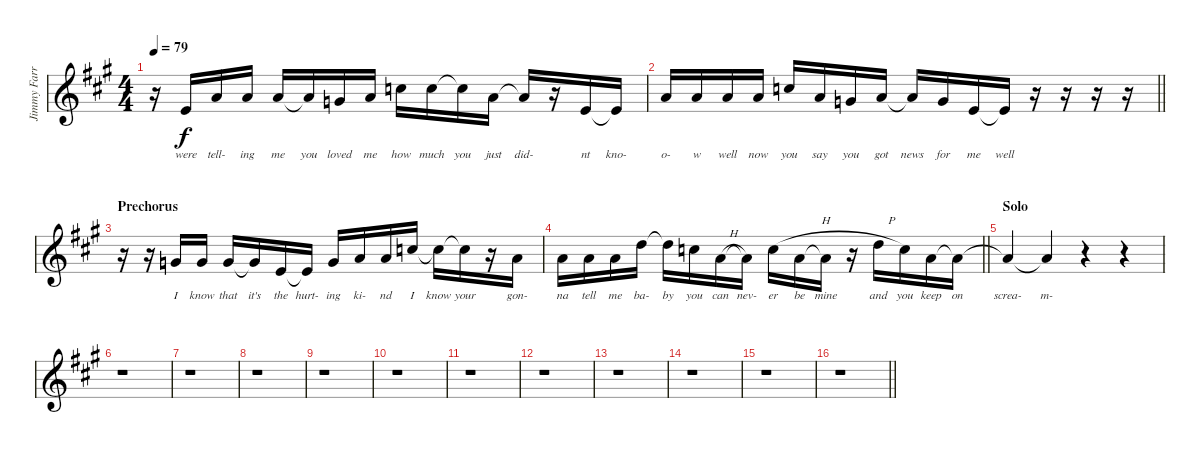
\track ("Jimmy Farrar /Joyce \"baby Jean\" Kennedy " "Jimmy Farr") {instrument lead2sawtooth}
\staff {score}
\tuning (E4 B3 G3 D3 A2 E2) {hide}
\ts (4 4)
\tempo 79
\clef g2
\ks a
r.16{dy f} 9.3.16{lyrics (0 "were") lyrics (1 "") lyrics (2 "") lyrics (3 "") lyrics (4 "")} 10.2.16{lyrics (0 "tell-") lyrics (1 "") lyrics (2 "") lyrics (3 "") lyrics (4 "")} 10.2.16{lyrics (0 "ing") lyrics (1 "") lyrics (2 "") lyrics (3 "") lyrics (4 "")} 10.2.16{lyrics (0 "me") lyrics (1 "") lyrics (2 "") lyrics (3 "") lyrics (4 "")} 10.2{t}.16{lyrics (0 "you") lyrics (1 "") lyrics (2 "") lyrics (3 "") lyrics (4 "")} 8.2.16{lyrics (0 "loved") lyrics (1 "") lyrics (2 "") lyrics (3 "") lyrics (4 "")} 10.2.16{lyrics (0 "me") lyrics (1 "") lyrics (2 "") lyrics (3 "") lyrics (4 "")} 8.1.16{lyrics (0 "how") lyrics (1 "") lyrics (2 "") lyrics (3 "") lyrics (4 "")} 8.1.16{lyrics (0 "much") lyrics (1 "") lyrics (2 "") lyrics (3 "") lyrics (4 "")} 8.1{t}.16{lyrics (0 "you") lyrics (1 "") lyrics (2 "") lyrics (3 "") lyrics (4 "")} 10.2.16{lyrics (0 "just") lyrics (1 "") lyrics (2 "") lyrics (3 "") lyrics (4 "")} 10.2{t}.16{lyrics (0 "did-") lyrics (1 "") lyrics (2 "") lyrics (3 "") lyrics (4 "")} r.16 9.3.16{lyrics (0 "nt") lyrics (1 "") lyrics (2 "") lyrics (3 "") lyrics (4 "")} 9.3{t}.16{lyrics (0 "kno-") lyrics (1 "") lyrics (2 "") lyrics (3 "") lyrics (4 "")} |
\barLineRight lightlight
10.2.16{lyrics (0 "o-") lyrics (1 "") lyrics (2 "") lyrics (3 "") lyrics (4 "")} 10.2.16{lyrics (0 "w") lyrics (1 "") lyrics (2 "") lyrics (3 "") lyrics (4 "")} 10.2.16{lyrics (0 "well") lyrics (1 "") lyrics (2 "") lyrics (3 "") lyrics (4 "")} 10.2.16{lyrics (0 "now") lyrics (1 "") lyrics (2 "") lyrics (3 "") lyrics (4 "")} 8.1.16{lyrics (0 "you") lyrics (1 "") lyrics (2 "") lyrics (3 "") lyrics (4 "")} 10.2.16{lyrics (0 "say") lyrics (1 "") lyrics (2 "") lyrics (3 "") lyrics (4 "")} 8.2.16{lyrics (0 "you") lyrics (1 "") lyrics (2 "") lyrics (3 "") lyrics (4 "")} 10.2.16{lyrics (0 "got") lyrics (1 "") lyrics (2 "") lyrics (3 "") lyrics (4 "")} 10.2{t}.16{lyrics (0 "news") lyrics (1 "") lyrics (2 "") lyrics (3 "") lyrics (4 "")} 8.2.16{lyrics (0 "for") lyrics (1 "") lyrics (2 "") lyrics (3 "") lyrics (4 "")} 9.3.16{lyrics (0 "me") lyrics (1 "") lyrics (2 "") lyrics (3 "") lyrics (4 "")} 9.3{t}.16{lyrics (0 "well") lyrics (1 "") lyrics (2 "") lyrics (3 "") lyrics (4 "")} r.16 r.16 r.16 r.16 |
\section ("" "Prechorus")
r.16 r.16 8.2.16{lyrics (0 "I") lyrics (1 "") lyrics (2 "") lyrics (3 "") lyrics (4 "")} 8.2.16{lyrics (0 "know") lyrics (1 "") lyrics (2 "") lyrics (3 "") lyrics (4 "")} 8.2.16{lyrics (0 "that") lyrics (1 "") lyrics (2 "") lyrics (3 "") lyrics (4 "")} 8.2{t}.16{lyrics (0 "it's") lyrics (1 "") lyrics (2 "") lyrics (3 "") lyrics (4 "")} 9.3.16{lyrics (0 "the") lyrics (1 "") lyrics (2 "") lyrics (3 "") lyrics (4 "")} 9.3{t}.16{lyrics (0 "hurt-") lyrics (1 "") lyrics (2 "") lyrics (3 "") lyrics (4 "")} 8.2.16{lyrics (0 "ing") lyrics (1 "") lyrics (2 "") lyrics (3 "") lyrics (4 "")} 10.2.16{lyrics (0 "ki-") lyrics (1 "") lyrics (2 "") lyrics (3 "") lyrics (4 "")} 10.2.16{lyrics (0 "nd") lyrics (1 "") lyrics (2 "") lyrics (3 "") lyrics (4 "")} 8.1.16{lyrics (0 "I") lyrics (1 "") lyrics (2 "") lyrics (3 "") lyrics (4 "")} 8.1{t}.16{lyrics (0 "know") lyrics (1 "") lyrics (2 "") lyrics (3 "") lyrics (4 "")} 8.1{t}.16{lyrics (0 "your") lyrics (1 "") lyrics (2 "") lyrics (3 "") lyrics (4 "")} r.16 10.2.16{lyrics (0 "gon-") lyrics (1 "") lyrics (2 "") lyrics (3 "") lyrics (4 "")} |
\barLineRight lightlight
10.2.16{lyrics (0 "na") lyrics (1 "") lyrics (2 "") lyrics (3 "") lyrics (4 "")} 10.2.16{lyrics (0 "tell") lyrics (1 "") lyrics (2 "") lyrics (3 "") lyrics (4 "")} 10.2.16{lyrics (0 "me") lyrics (1 "") lyrics (2 "") lyrics (3 "") lyrics (4 "")} 10.1.16{lyrics (0 "ba-") lyrics (1 "") lyrics (2 "") lyrics (3 "") lyrics (4 "")} 10.1{t}.16{lyrics (0 "by") lyrics (1 "") lyrics (2 "") lyrics (3 "") lyrics (4 "")} 8.1.16{lyrics (0 "you") lyrics (1 "") lyrics (2 "") lyrics (3 "") lyrics (4 "")} 10.2{h}.16{lyrics (0 "can") lyrics (1 "") lyrics (2 "") lyrics (3 "") lyrics (4 "")} 10.2{t}.16{lyrics (0 "nev-") lyrics (1 "") lyrics (2 "") lyrics (3 "") lyrics (4 "")} 8.1{h}.16{lyrics (0 "er") lyrics (1 "") lyrics (2 "") lyrics (3 "") lyrics (4 "")} 10.2.16{lyrics (0 "be") lyrics (1 "") lyrics (2 "") lyrics (3 "") lyrics (4 "")} 10.2{t}.16{lyrics (0 "mine") lyrics (1 "") lyrics (2 "") lyrics (3 "") lyrics (4 "")} r.16 10.1{h}.16{lyrics (0 "and") lyrics (1 "") lyrics (2 "") lyrics (3 "") lyrics (4 "")} 8.1.16{lyrics (0 "you") lyrics (1 "") lyrics (2 "") lyrics (3 "") lyrics (4 "")} 10.2.16{lyrics (0 "keep") lyrics (1 "") lyrics (2 "") lyrics (3 "") lyrics (4 "")} 10.2{t}.16{lyrics (0 "on") lyrics (1 "") lyrics (2 "") lyrics (3 "") lyrics (4 "")} |
\section ("" "Solo")
10.2{t}.4{lyrics (0 "screa-") lyrics (1 "") lyrics (2 "") lyrics (3 "") lyrics (4 "")} 10.2{t}.4{lyrics (0 "m-") lyrics (1 "") lyrics (2 "") lyrics (3 "") lyrics (4 "")} r.4 r.4 |
r.1 |
r.1 |
r.1 |
r.1 |
r.1 |
r.1 |
r.1 |
r.1 |
r.1 |
r.1 |
\barLineRight lightlight
r.1
